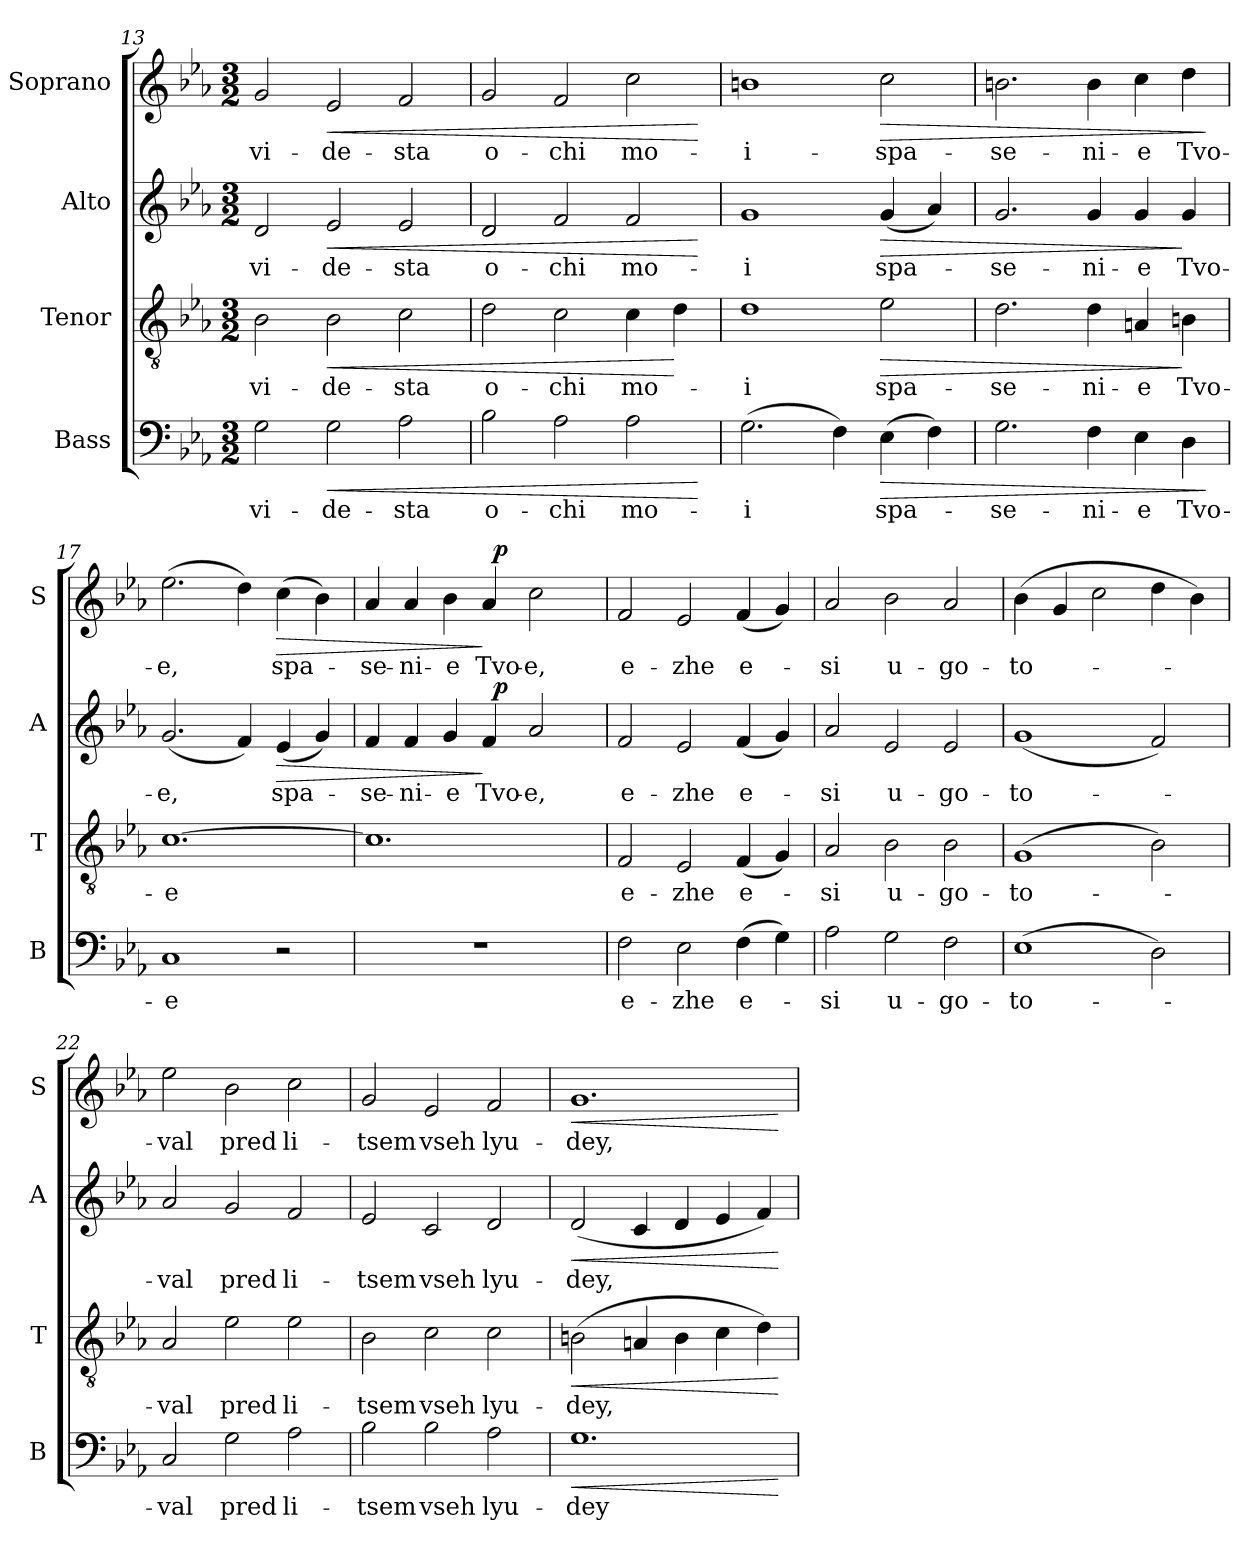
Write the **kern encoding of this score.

**kern	**text	**dynam	**kern	**text	**dynam	**kern	**text	**dynam	**kern	**text	**dynam
*part4	*part4	*part4	*part3	*part3	*part3	*part2	*part2	*part2	*part1	*part1	*part1
*staff4	*staff4	*staff4	*staff3	*staff3	*staff3	*staff2	*staff2	*staff2	*staff1	*staff1	*staff1
*I"Bass	*	*	*I"Tenor	*	*	*I"Alto	*	*	*I"Soprano	*	*
*I'B	*	*	*I'T	*	*	*I'A	*	*	*I'S	*	*
*clefF4	*	*	*clefGv2	*	*	*clefG2	*	*	*clefG2	*	*
*k[b-e-a-]	*	*	*k[b-e-a-]	*	*	*k[b-e-a-]	*	*	*k[b-e-a-]	*	*
*c:	*	*	*c:	*	*	*c:	*	*	*c:	*	*
*M3/2	*	*	*M3/2	*	*	*M3/2	*	*	*M3/2	*	*
=13	=13	=13	=13	=13	=13	=13	=13	=13	=13	=13	=13
2G\	vi-	.	2B-\	vi-	.	2d/	vi-	.	2g/	vi-	.
!	!	!LO:HP:b	!	!	!LO:HP:b	!	!	!LO:HP:b	!	!	!LO:HP:b
2G\	-de-	<	2B-\	-de-	<	2e-/	-de-	<	2e-/	-de-	<
2A-\	-sta	.	2c\	-sta	.	2e-/	-sta	.	2f/	-sta	.
=14	=14	=14	=14	=14	=14	=14	=14	=14	=14	=14	=14
2B-\	o-	.	2d\	o-	.	2d/	o-	.	2g/	o-	.
2A-\	-chi	.	2c\	-chi	.	2f/	-chi	.	2f/	-chi	.
2A-\	mo-	.	4c\	mo-	.	2f/	mo-	.	2cc\	mo-	.
.	.	.	4d\	.	[	.	.	.	.	.	.
.	.	[	.	.	.	.	.	[	.	.	[
=15	=15	=15	=15	=15	=15	=15	=15	=15	=15	=15	=15
(2.G\	-i	.	1d	-i	.	1g	-i	.	1bn	-i-	.
4F\)	.	.	.	.	.	.	.	.	.	.	.
!	!	!LO:HP:b	!	!	!LO:HP:b	!	!	!LO:HP:b	!	!	!LO:HP:b
(4E-\	spa-	>	2e-\	spa-	>	(4g/	spa-	>	2cc\	-spa-	>
4F\)	.	.	.	.	.	4a-/)	.	.	.	.	.
!!LO:PB:g=z
=16	=16	=16	=16	=16	=16	=16	=16	=16	=16	=16	=16
2.G\	-se-	.	2.d\	-se-	.	2.g/	-se-	.	2.bn\	-se-	.
4F\	-ni-	.	4d\	-ni-	.	4g/	-ni-	.	4b\	-ni-	.
4E-\	-e	.	4An/	-e	.	4g/	-e	.	4cc\	-e	.
4D\	Tvo-	.	4Bn\	Tvo-	]	4g/	Tvo-	]	4dd\	Tvo-	.
.	.	]	.	.	.	.	.	.	.	.	]
=17	=17	=17	=17	=17	=17	=17	=17	=17	=17	=17	=17
1C	-e	.	[1.c	-e	.	(2.g/	-e,	.	(2.ee-\	-e,	.
.	.	.	.	.	.	4f/)	.	.	4dd\)	.	.
!	!	!	!	!	!	!	!	!LO:HP:b	!	!	!LO:HP:b
2r	.	.	.	.	.	(4e-/	spa-	>	(4cc\	spa-	>
.	.	.	.	.	.	4g/)	.	.	4b-\)	.	.
=18	=18	=18	=18	=18	=18	=18	=18	=18	=18	=18	=18
*	*	*	*	*	*	*^	*	*	*^	*	*
1.r	.	.	1.c]	.	.	4f/	2ryy	-se-	.	4a-/	2ryy	-se-	.
.	.	.	.	.	.	4f/	.	-ni-	.	4a-/	.	-ni-	.
.	.	.	.	.	.	4g/	4ryy	-e	.	4b-\	4ryy	-e	.
.	.	.	.	.	.	4f/	32ryy	Tvo-	]	4a-/	32ryy	Tvo-	]
!	!	!	!	!	!	!	!	!	!LO:DY:a	!	!	!	!LO:DY:a
.	.	.	.	.	.	.	2ryy	.	p	.	2ryy	.	p
.	.	.	.	.	.	2a-/	.	-e,	.	2cc\	.	-e,	.
.	.	.	.	.	.	.	8..ryy	.	.	.	8..ryy	.	.
*	*	*	*	*	*	*v	*v	*	*	*	*	*	*
*	*	*	*	*	*	*	*	*	*v	*v	*	*
=19	=19	=19	=19	=19	=19	=19	=19	=19	=19	=19	=19
2F\	e-	.	2F/	e-	.	2f/	e-	.	2f/	e-	.
2E-\	-zhe	.	2E-/	-zhe	.	2e-/	-zhe	.	2e-/	-zhe	.
(4F\	e-	.	(4F/	e-	.	(4f/	e-	.	(4f/	e-	.
4G\)	.	.	4G/)	.	.	4g/)	.	.	4g/)	.	.
!!LO:LB:g=z
=20	=20	=20	=20	=20	=20	=20	=20	=20	=20	=20	=20
2A-\	-si	.	2A-/	-si	.	2a-/	-si	.	2a-/	-si	.
2G\	u-	.	2B-\	u-	.	2e-/	u-	.	2b-\	u-	.
2F\	-go-	.	2B-\	-go-	.	2e-/	-go-	.	2a-/	-go-	.
=21	=21	=21	=21	=21	=21	=21	=21	=21	=21	=21	=21
(1E-	-to-	.	(1G	-to-	.	(1g	-to-	.	(4b-\	-to-	.
.	.	.	.	.	.	.	.	.	4g/	.	.
.	.	.	.	.	.	.	.	.	2cc\	.	.
2D\)	.	.	2B-\)	.	.	2f/)	.	.	4dd\	.	.
.	.	.	.	.	.	.	.	.	4b-\)	.	.
=22	=22	=22	=22	=22	=22	=22	=22	=22	=22	=22	=22
2C/	-val	.	2A-/	-val	.	2a-/	-val	.	2ee-\	-val	.
2G\	pred	.	2e-\	pred	.	2g/	pred	.	2b-\	pred	.
2A-\	li-	.	2e-\	li-	.	2f/	li-	.	2cc\	li-	.
=23	=23	=23	=23	=23	=23	=23	=23	=23	=23	=23	=23
2B-\	-tsem	.	2B-\	-tsem	.	2e-/	-tsem	.	2g/	-tsem	.
2B-\	vseh	.	2c\	vseh	.	2c/	vseh	.	2e-/	vseh	.
2A-\	lyu-	.	2c\	lyu-	.	2d/	lyu-	.	2f/	lyu-	.
!!LO:PB:g=z
=24	=24	=24	=24	=24	=24	=24	=24	=24	=24	=24	=24
!	!	!LO:HP:b	!	!	!LO:HP:b	!	!	!LO:HP:b	!	!	!LO:HP:b
1.G	-dey	<	(2Bn\	-dey,	<	(2d/	-dey,	<	1.g	-dey,	<
.	.	.	4An/	.	.	4c/	.	.	.	.	.
.	.	.	4B\	.	.	4d/	.	.	.	.	.
.	.	.	4c\	.	.	4e-/	.	.	.	.	.
.	.	.	4d\)	.	.	4f/)	.	.	.	.	.
.	.	[	.	.	[	.	.	[	.	.	[
=	=	=	=	=	=	=	=	=	=	=	=
*-	*-	*-	*-	*-	*-	*-	*-	*-	*-	*-	*-
